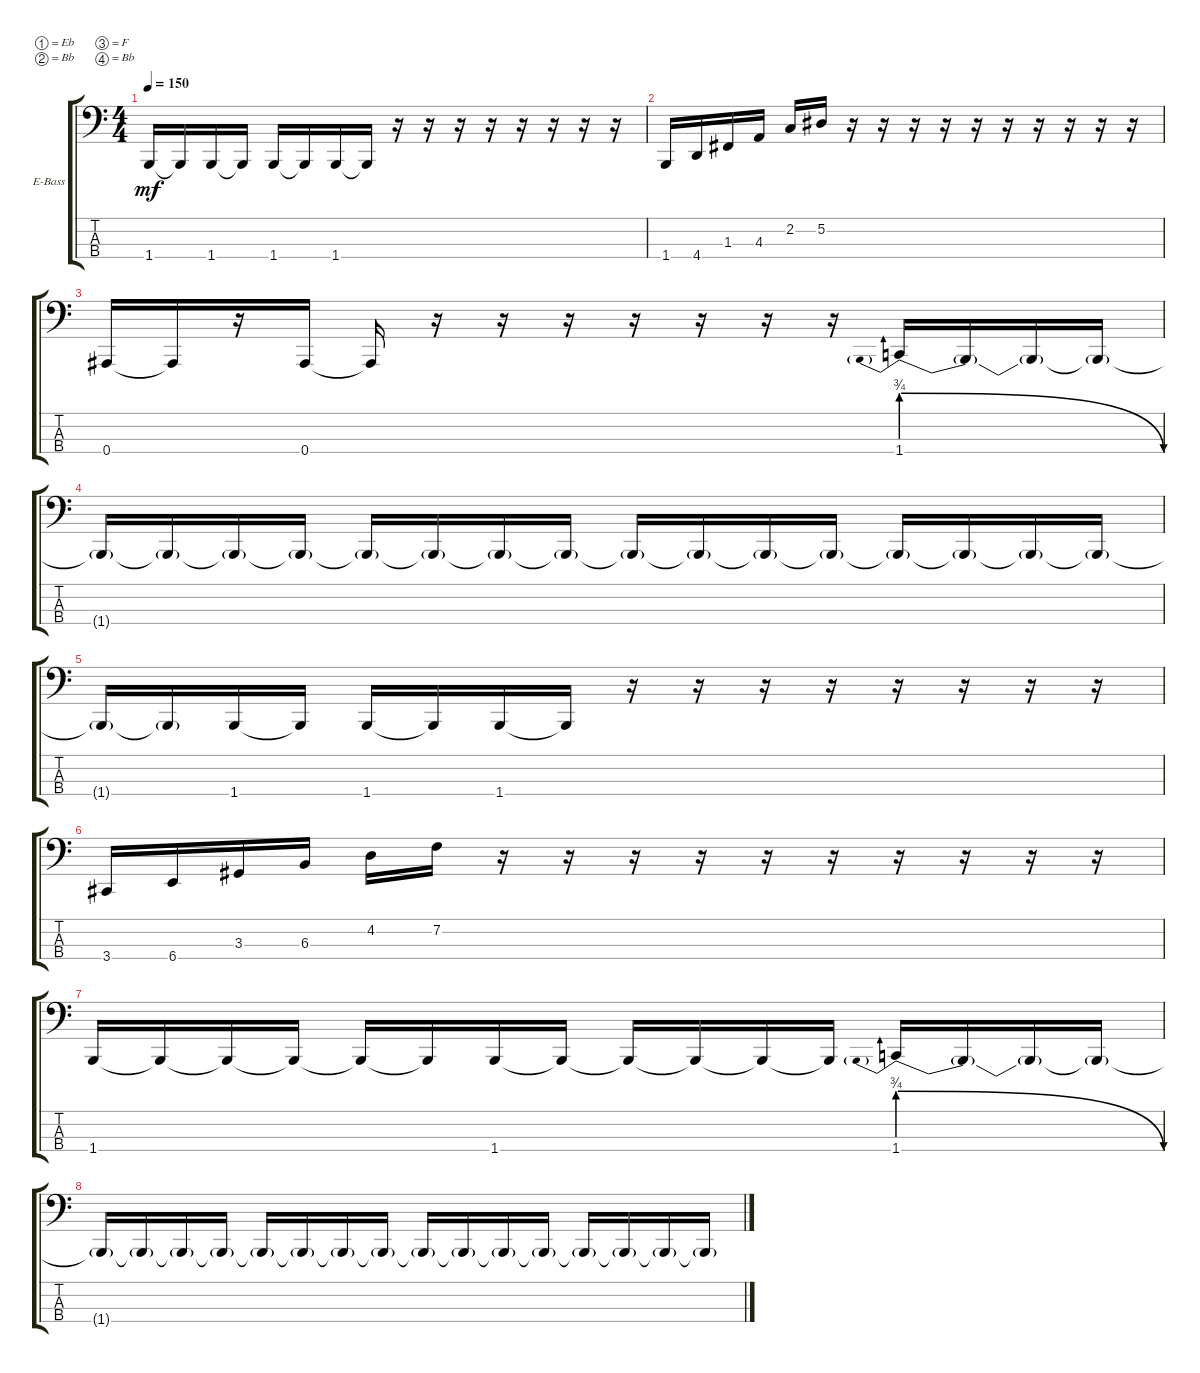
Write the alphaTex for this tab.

\defaultSystemsLayout 4
\bracketExtendMode groupsimilarinstruments
\firstSystemTrackNameOrientation horizontal
\otherSystemsTrackNameOrientation horizontal
\track ("Electric Bass" "E-Bass") {instrument electricbassfinger}
\staff {score tabs}
\tuning (Eb2 Bb1 F1 Bb0)
\ts (4 4)
\tempo 150
\clef f4
\ks c
1.4{t}.16{dy mf} 1.4{t}.16 1.4.16 1.4{t}.16 1.4.16 1.4{t}.16 1.4.16 1.4{t}.16 r.16 r.16 r.16 r.16 r.16 r.16 r.16 r.16 |
1.4.16 4.4.16 1.3.16 4.3.16 2.2.16 5.2.16 r.16 r.16 r.16 r.16 r.16 r.16 r.16 r.16 r.16 r.16 |
0.4.16 0.4{t}.16 r.16 0.4.16 0.4{t}.16 r.16 r.16 r.16 r.16 r.16 r.16 r.16 1.4{be (prebendrelease 0 3 60 0)}.16 1.4{t}.16 1.4{t}.16 1.4{t}.16 |
1.4{t}.16 1.4{t}.16 1.4{t}.16 1.4{t}.16 1.4{t}.16 1.4{t}.16 1.4{t}.16 1.4{t}.16 1.4{t}.16 1.4{t}.16 1.4{t}.16 1.4{t}.16 1.4{t}.16 1.4{t}.16 1.4{t}.16 1.4{t}.16 |
1.4{t}.16 1.4{t}.16 1.4.16 1.4{t}.16 1.4.16 1.4{t}.16 1.4.16 1.4{t}.16 r.16 r.16 r.16 r.16 r.16 r.16 r.16 r.16 |
3.4.16 6.4.16 3.3.16 6.3.16 4.2.16 7.2.16 r.16 r.16 r.16 r.16 r.16 r.16 r.16 r.16 r.16 r.16 |
1.4.16 1.4{t}.16 1.4{t}.16 1.4{t}.16 1.4{t}.16 1.4{t}.16 1.4.16 1.4{t}.16 1.4{t}.16 1.4{t}.16 1.4{t}.16 1.4{t}.16 1.4{be (prebendrelease 0 3 60 0)}.16 1.4{t}.16 1.4{t}.16 1.4{t}.16 |
1.4{t}.16 1.4{t}.16 1.4{t}.16 1.4{t}.16 1.4{t}.16 1.4{t}.16 1.4{t}.16 1.4{t}.16 1.4{t}.16 1.4{t}.16 1.4{t}.16 1.4{t}.16 1.4{t}.16 1.4{t}.16 1.4{t}.16 1.4{t}.16
